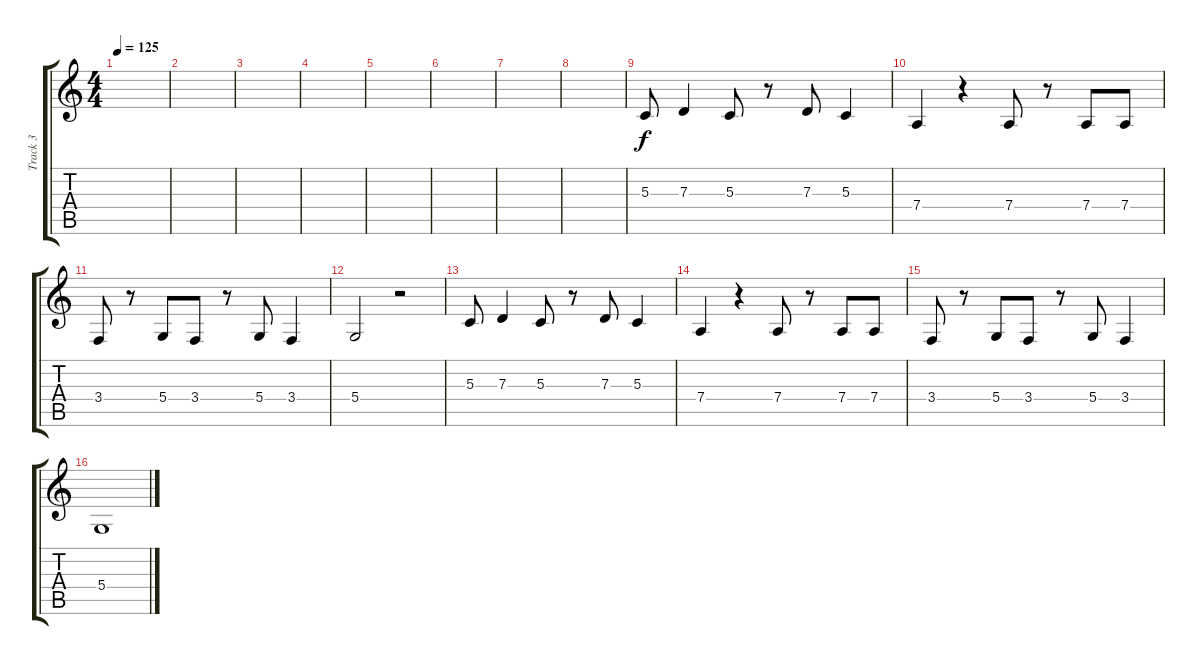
\track ("Track 3" "Track 3") {instrument flute}
\staff {score tabs}
\tuning (E4 B3 G3 D3 A2 E2) {hide}
\ts (4 4)
\tempo 125
\clef g2
\ks c
|
|
|
|
|
|
|
|
5.3.8 7.3.4 5.3.8 r.8 7.3.8 5.3.4 |
7.4.4 r.4 7.4.8 r.8 7.4.8 7.4.8 |
3.4.8 r.8 5.4.8 3.4.8 r.8 5.4.8 3.4.4 |
5.4.2 r.2 |
5.3.8 7.3.4 5.3.8 r.8 7.3.8 5.3.4 |
7.4.4 r.4 7.4.8 r.8 7.4.8 7.4.8 |
3.4.8 r.8 5.4.8 3.4.8 r.8 5.4.8 3.4.4 |
5.4.1
